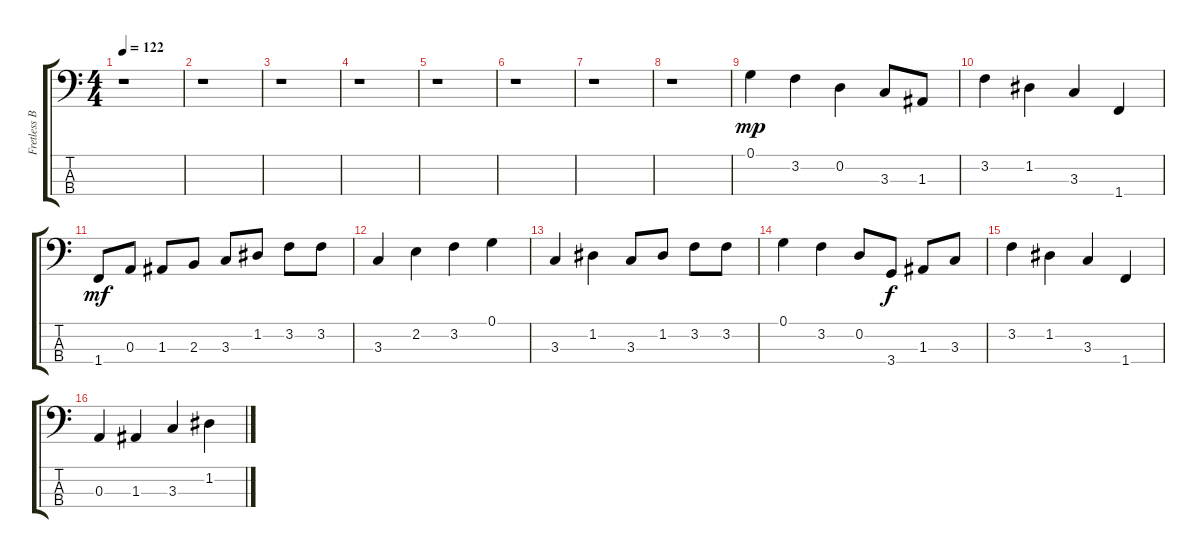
\track ("Fretless Bass" "Fretless B") {instrument fretlessbass}
\staff {score tabs}
\tuning (G2 D2 A1 E1) {hide}
\ts (4 4)
\tempo 122
\clef f4
\ks c
r.1{dy f} |
r.1 |
r.1 |
r.1 |
r.1 |
r.1 |
r.1 |
r.1 |
0.1.4{dy mp} 3.2.4 0.2.4 3.3.8 1.3.8 |
3.2.4 1.2.4 3.3.4 1.4.4 |
1.4.8{dy mf} 0.3.8 1.3.8 2.3.8 3.3.8 1.2.8 3.2.8 3.2.8 |
3.3.4 2.2.4 3.2.4 0.1.4 |
3.3.4 1.2.4 3.3.8 1.2.8 3.2.8 3.2.8 |
0.1.4 3.2.4 0.2.8 3.4.8{dy f} 1.3.8 3.3.8 |
3.2.4 1.2.4 3.3.4 1.4.4 |
0.3.4 1.3.4 3.3.4 1.2.4
